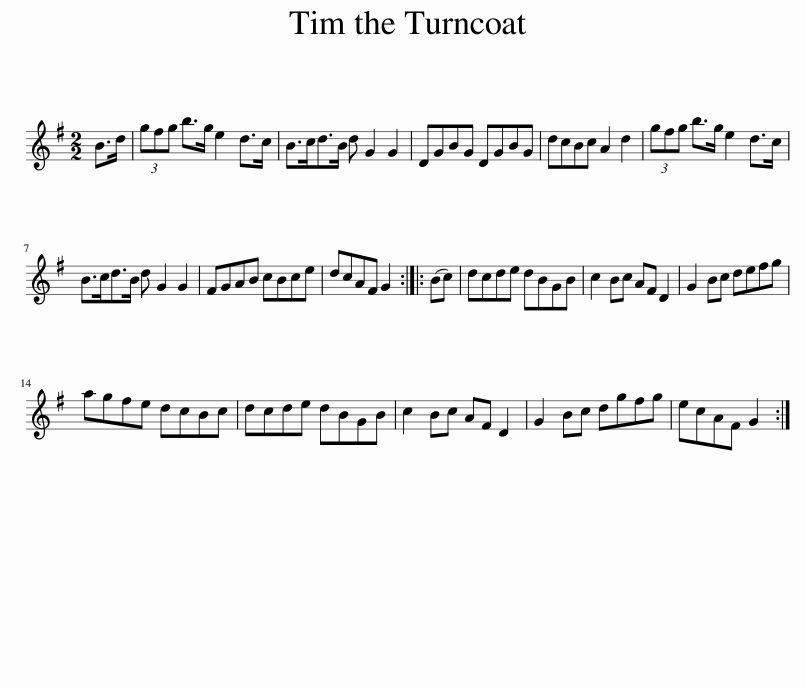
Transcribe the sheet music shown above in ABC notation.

X:1
L:1/8
M:2/2
I:linebreak $
K:G
V:1 treble
V:1
 B>d | (3gfg b>g e2 d>c | B>cd>B d G2 G2 | DGBG DGBG | dcBc A2 d2 | %5
 (3gfg b>g e2 d>c |$ B>cd>B d G2 G2 | FGAB cBce | dcAF G2 :: (Bc) | %10
 dcde dBGB | c2 Bc AF D2 | G2 Bc defg |$ agfe dcBc | dcde dBGB | %15
 c2 Bc AF D2 | G2 Bc dgfg | ecAF G2 :| %18
